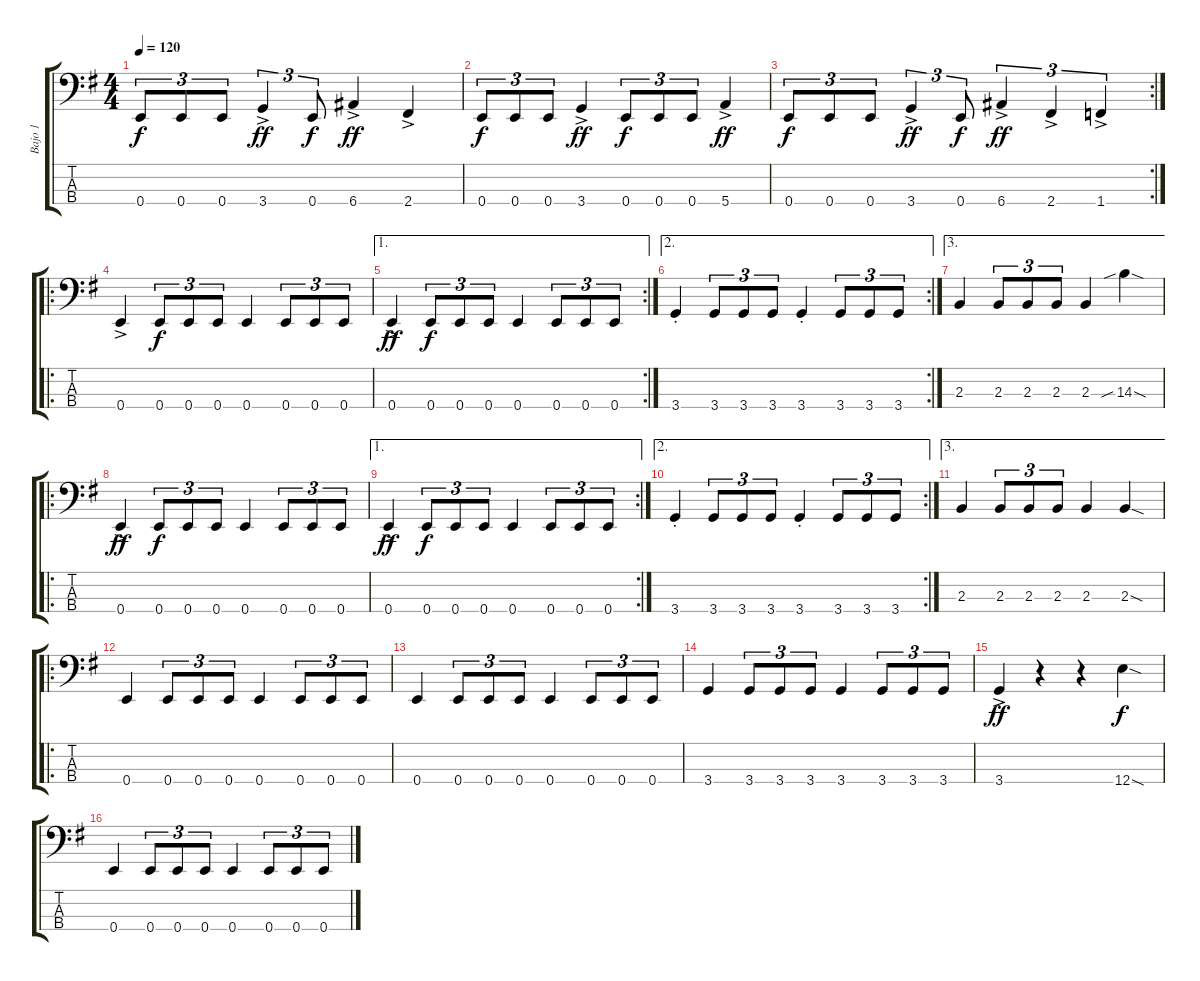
\track ("Bajo 1" "Bajo 1") {instrument electricbassfinger}
\staff {score tabs}
\tuning (G2 D2 A1 E1) {hide}
\ts (4 4)
\tempo 120
\clef f4
\ks g
0.4.8{tu (3 2) dy f} 0.4.8{tu (3 2)} 0.4.8{tu (3 2)} 3.4{ac}.4{tu (3 2) dy ff} 0.4.8{tu (3 2) dy f} 6.4{ac}.4{dy ff} 2.4{ac}.4 |
0.4.8{tu (3 2) dy f} 0.4.8{tu (3 2)} 0.4.8{tu (3 2)} 3.4{ac}.4{dy ff} 0.4.8{tu (3 2) dy f} 0.4.8{tu (3 2)} 0.4.8{tu (3 2)} 5.4{ac}.4{dy ff} |
\rc 2
0.4.8{tu (3 2) dy f} 0.4.8{tu (3 2)} 0.4.8{tu (3 2)} 3.4{ac}.4{tu (3 2) dy ff} 0.4.8{tu (3 2) dy f} 6.4{ac}.4{tu (3 2) dy ff} 2.4{ac}.4{tu (3 2)} 1.4{ac}.4{tu (3 2)} |
\ro
0.4{ac}.4 0.4.8{tu (3 2) dy f} 0.4.8{tu (3 2)} 0.4.8{tu (3 2)} 0.4.4 0.4.8{tu (3 2)} 0.4.8{tu (3 2)} 0.4.8{tu (3 2)} |
\ae 1
\rc 2
0.4{ac}.4{dy ff} 0.4.8{tu (3 2) dy f} 0.4.8{tu (3 2)} 0.4.8{tu (3 2)} 0.4.4 0.4.8{tu (3 2)} 0.4.8{tu (3 2)} 0.4.8{tu (3 2)} |
\ae 2
\rc 2
3.4{st}.4 3.4.8{tu (3 2)} 3.4.8{tu (3 2)} 3.4.8{tu (3 2)} 3.4{st}.4 3.4.8{tu (3 2)} 3.4.8{tu (3 2)} 3.4.8{tu (3 2)} |
\ae 3
2.3.4 2.3.8{tu (3 2)} 2.3.8{tu (3 2)} 2.3.8{tu (3 2)} 2.3.4 14.3{sib sod}.4 |
\ro
0.4{ac}.4{dy ff} 0.4.8{tu (3 2) dy f} 0.4.8{tu (3 2)} 0.4.8{tu (3 2)} 0.4.4 0.4.8{tu (3 2)} 0.4.8{tu (3 2)} 0.4.8{tu (3 2)} |
\ae 1
\rc 2
0.4{ac}.4{dy ff} 0.4.8{tu (3 2) dy f} 0.4.8{tu (3 2)} 0.4.8{tu (3 2)} 0.4.4 0.4.8{tu (3 2)} 0.4.8{tu (3 2)} 0.4.8{tu (3 2)} |
\ae 2
\rc 2
3.4{st}.4 3.4.8{tu (3 2)} 3.4.8{tu (3 2)} 3.4.8{tu (3 2)} 3.4{st}.4 3.4.8{tu (3 2)} 3.4.8{tu (3 2)} 3.4.8{tu (3 2)} |
\ae 3
2.3.4 2.3.8{tu (3 2)} 2.3.8{tu (3 2)} 2.3.8{tu (3 2)} 2.3.4 2.3{sod}.4 |
\ro
0.4.4 0.4.8{tu (3 2)} 0.4.8{tu (3 2)} 0.4.8{tu (3 2)} 0.4.4 0.4.8{tu (3 2)} 0.4.8{tu (3 2)} 0.4.8{tu (3 2)} |
0.4.4 0.4.8{tu (3 2)} 0.4.8{tu (3 2)} 0.4.8{tu (3 2)} 0.4.4 0.4.8{tu (3 2)} 0.4.8{tu (3 2)} 0.4.8{tu (3 2)} |
3.4.4 3.4.8{tu (3 2)} 3.4.8{tu (3 2)} 3.4.8{tu (3 2)} 3.4.4 3.4.8{tu (3 2)} 3.4.8{tu (3 2)} 3.4.8{tu (3 2)} |
3.4{ac}.4{dy ff} r.4 r.4 12.4{sod}.4{dy f} |
0.4.4 0.4.8{tu (3 2)} 0.4.8{tu (3 2)} 0.4.8{tu (3 2)} 0.4.4 0.4.8{tu (3 2)} 0.4.8{tu (3 2)} 0.4.8{tu (3 2)}
